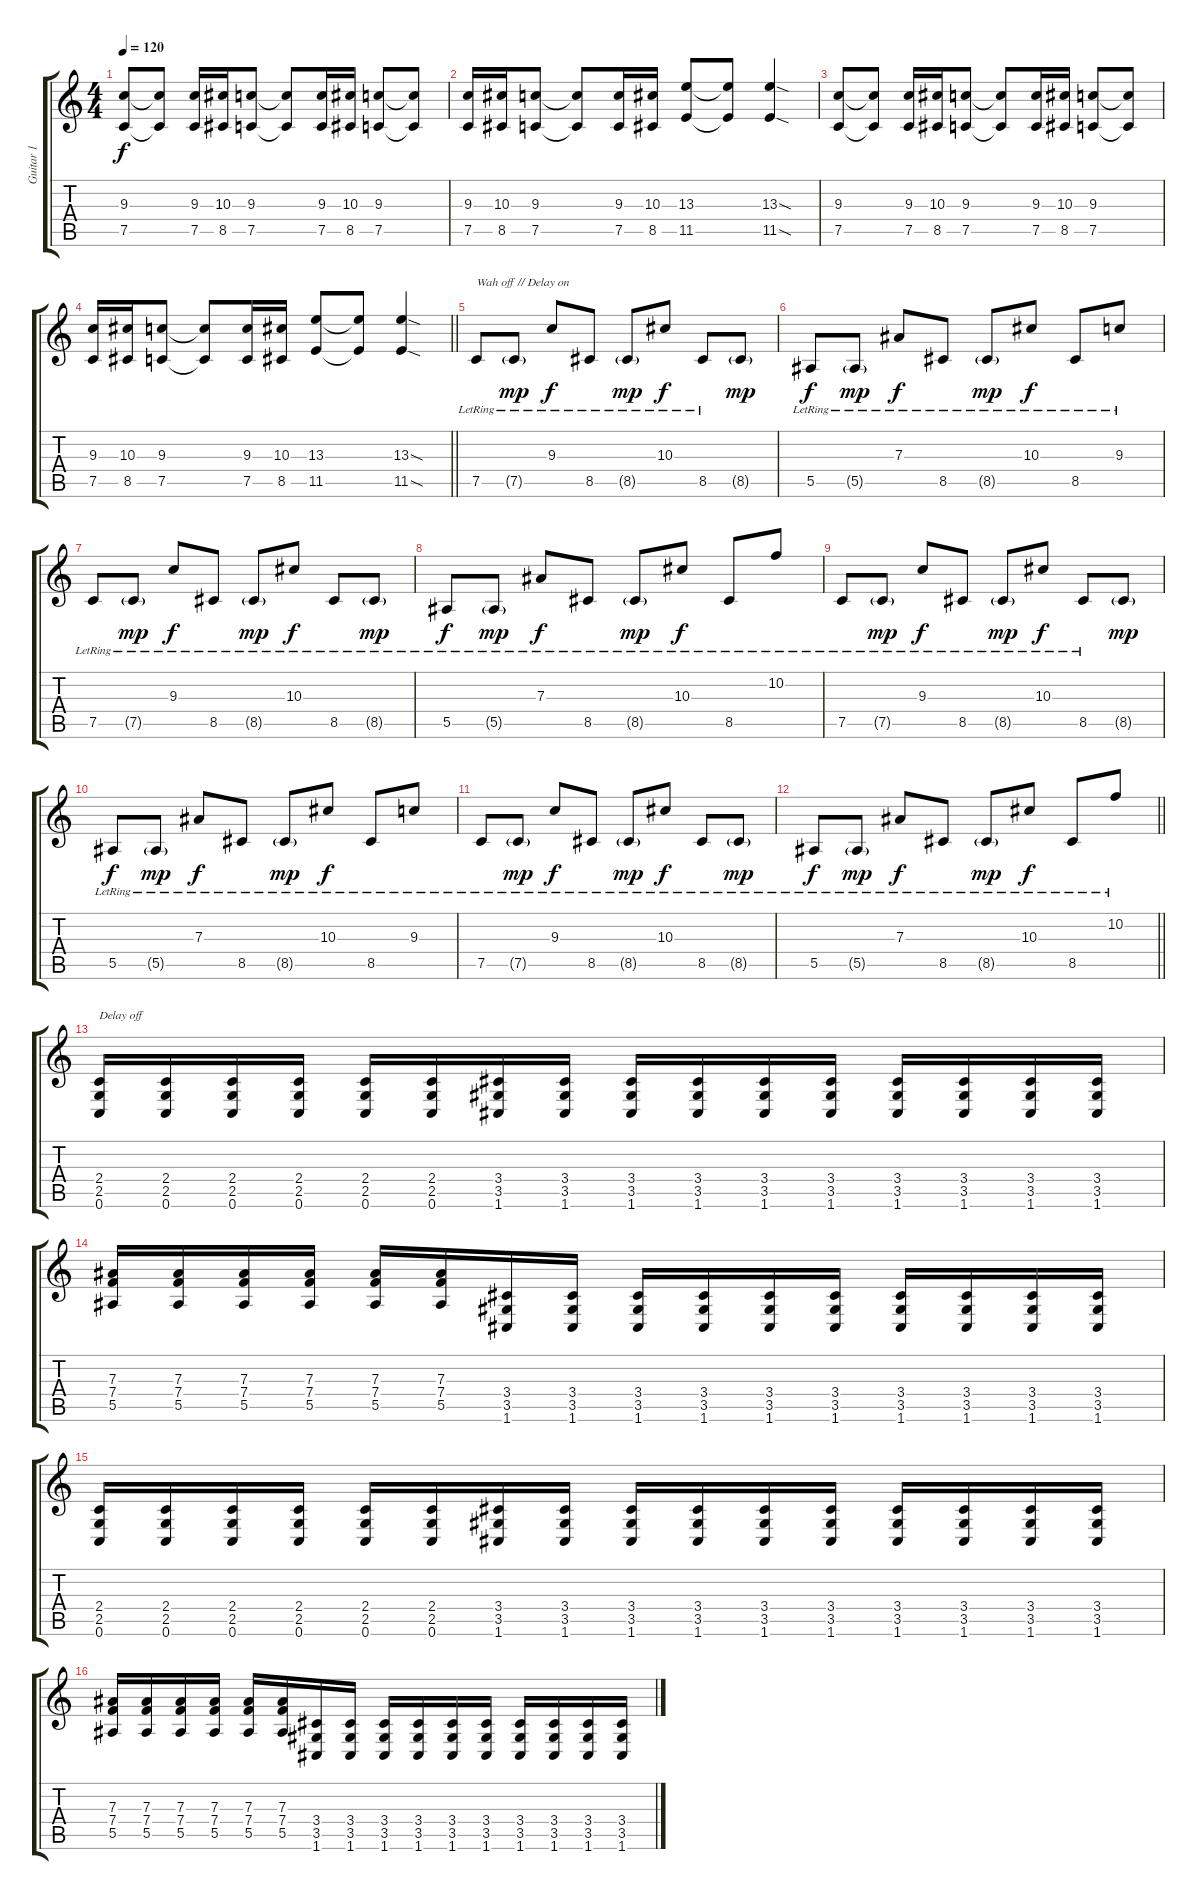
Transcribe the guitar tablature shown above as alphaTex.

\track ("Guitar 1" "Guitar 1") {instrument distortionguitar}
\staff {score tabs}
\tuning (C4 G3 Eb3 Bb2 F2 C2) {hide}
\ts (4 4)
\tempo 120
\clef g2
\ks c
(9.3 7.5).8{dy f} (9.3{t} 7.5{t}).8 (9.3 7.5).16 (10.3 8.5).16 (9.3 7.5).8 (9.3{t} 7.5{t}).8 (9.3 7.5).16 (10.3 8.5).16 (9.3 7.5).8 (9.3{t} 7.5{t}).8 |
(9.3 7.5).16 (10.3 8.5).16 (9.3 7.5).8 (9.3{t} 7.5{t}).8 (9.3 7.5).16 (10.3 8.5).16 (13.3 11.5).8 (13.3{t} 11.5{t}).8 (13.3{sod} 11.5{sod}).4 |
(9.3 7.5).8 (9.3{t} 7.5{t}).8 (9.3 7.5).16 (10.3 8.5).16 (9.3 7.5).8 (9.3{t} 7.5{t}).8 (9.3 7.5).16 (10.3 8.5).16 (9.3 7.5).8 (9.3{t} 7.5{t}).8 |
\barLineRight lightlight
(9.3 7.5).16 (10.3 8.5).16 (9.3 7.5).8 (9.3{t} 7.5{t}).8 (9.3 7.5).16 (10.3 8.5).16 (13.3 11.5).8 (13.3{t} 11.5{t}).8 (13.3{sod} 11.5{sod}).4 |
\section ("" "")
7.5{lr}.8{txt "Wah off // Delay on" instrument electricguitarclean} 7.5{g lr}.8{dy mp} 9.3{lr}.8{dy f} 8.5{lr}.8 8.5{g lr}.8{dy mp} 10.3{lr}.8{dy f} 8.5{lr}.8 8.5{g}.8{dy mp} |
5.5{lr}.8{dy f} 5.5{g lr}.8{dy mp} 7.3{lr}.8{dy f} 8.5{lr}.8 8.5{g lr}.8{dy mp} 10.3{lr}.8{dy f} 8.5{lr}.8 9.3{lr}.8 |
7.5{lr}.8 7.5{g lr}.8{dy mp} 9.3{lr}.8{dy f} 8.5{lr}.8 8.5{g lr}.8{dy mp} 10.3{lr}.8{dy f} 8.5{lr}.8 8.5{g lr}.8{dy mp} |
5.5{lr}.8{dy f} 5.5{g lr}.8{dy mp} 7.3{lr}.8{dy f} 8.5{lr}.8 8.5{g lr}.8{dy mp} 10.3{lr}.8{dy f} 8.5{lr}.8 10.2{lr}.8 |
7.5{lr}.8 7.5{g lr}.8{dy mp} 9.3{lr}.8{dy f} 8.5{lr}.8 8.5{g lr}.8{dy mp} 10.3{lr}.8{dy f} 8.5{lr}.8 8.5{g}.8{dy mp} |
5.5{lr}.8{dy f} 5.5{g lr}.8{dy mp} 7.3{lr}.8{dy f} 8.5{lr}.8 8.5{g lr}.8{dy mp} 10.3{lr}.8{dy f} 8.5{lr}.8 9.3{lr}.8 |
7.5{lr}.8 7.5{g lr}.8{dy mp} 9.3{lr}.8{dy f} 8.5{lr}.8 8.5{g lr}.8{dy mp} 10.3{lr}.8{dy f} 8.5{lr}.8 8.5{g lr}.8{dy mp} |
\barLineRight lightlight
5.5{lr}.8{dy f} 5.5{g lr}.8{dy mp} 7.3{lr}.8{dy f} 8.5{lr}.8 8.5{g lr}.8{dy mp} 10.3{lr}.8{dy f} 8.5{lr}.8 10.2{lr}.8 |
\section ("" "")
(2.4 2.5 0.6).16{txt "Delay off" instrument distortionguitar} (2.4 2.5 0.6).16 (2.4 2.5 0.6).16 (2.4 2.5 0.6).16 (2.4 2.5 0.6).16 (2.4 2.5 0.6).16 (3.4 3.5 1.6).16 (3.4 3.5 1.6).16 (3.4 3.5 1.6).16 (3.4 3.5 1.6).16 (3.4 3.5 1.6).16 (3.4 3.5 1.6).16 (3.4 3.5 1.6).16 (3.4 3.5 1.6).16 (3.4 3.5 1.6).16 (3.4 3.5 1.6).16 |
(7.3 7.4 5.5).16 (7.3 7.4 5.5).16 (7.3 7.4 5.5).16 (7.3 7.4 5.5).16 (7.3 7.4 5.5).16 (7.3 7.4 5.5).16 (3.4 3.5 1.6).16 (3.4 3.5 1.6).16 (3.4 3.5 1.6).16 (3.4 3.5 1.6).16 (3.4 3.5 1.6).16 (3.4 3.5 1.6).16 (3.4 3.5 1.6).16 (3.4 3.5 1.6).16 (3.4 3.5 1.6).16 (3.4 3.5 1.6).16 |
(2.4 2.5 0.6).16 (2.4 2.5 0.6).16 (2.4 2.5 0.6).16 (2.4 2.5 0.6).16 (2.4 2.5 0.6).16 (2.4 2.5 0.6).16 (3.4 3.5 1.6).16 (3.4 3.5 1.6).16 (3.4 3.5 1.6).16 (3.4 3.5 1.6).16 (3.4 3.5 1.6).16 (3.4 3.5 1.6).16 (3.4 3.5 1.6).16 (3.4 3.5 1.6).16 (3.4 3.5 1.6).16 (3.4 3.5 1.6).16 |
(7.3 7.4 5.5).16 (7.3 7.4 5.5).16 (7.3 7.4 5.5).16 (7.3 7.4 5.5).16 (7.3 7.4 5.5).16 (7.3 7.4 5.5).16 (3.4 3.5 1.6).16 (3.4 3.5 1.6).16 (3.4 3.5 1.6).16 (3.4 3.5 1.6).16 (3.4 3.5 1.6).16 (3.4 3.5 1.6).16 (3.4 3.5 1.6).16 (3.4 3.5 1.6).16 (3.4 3.5 1.6).16 (3.4 3.5 1.6).16
